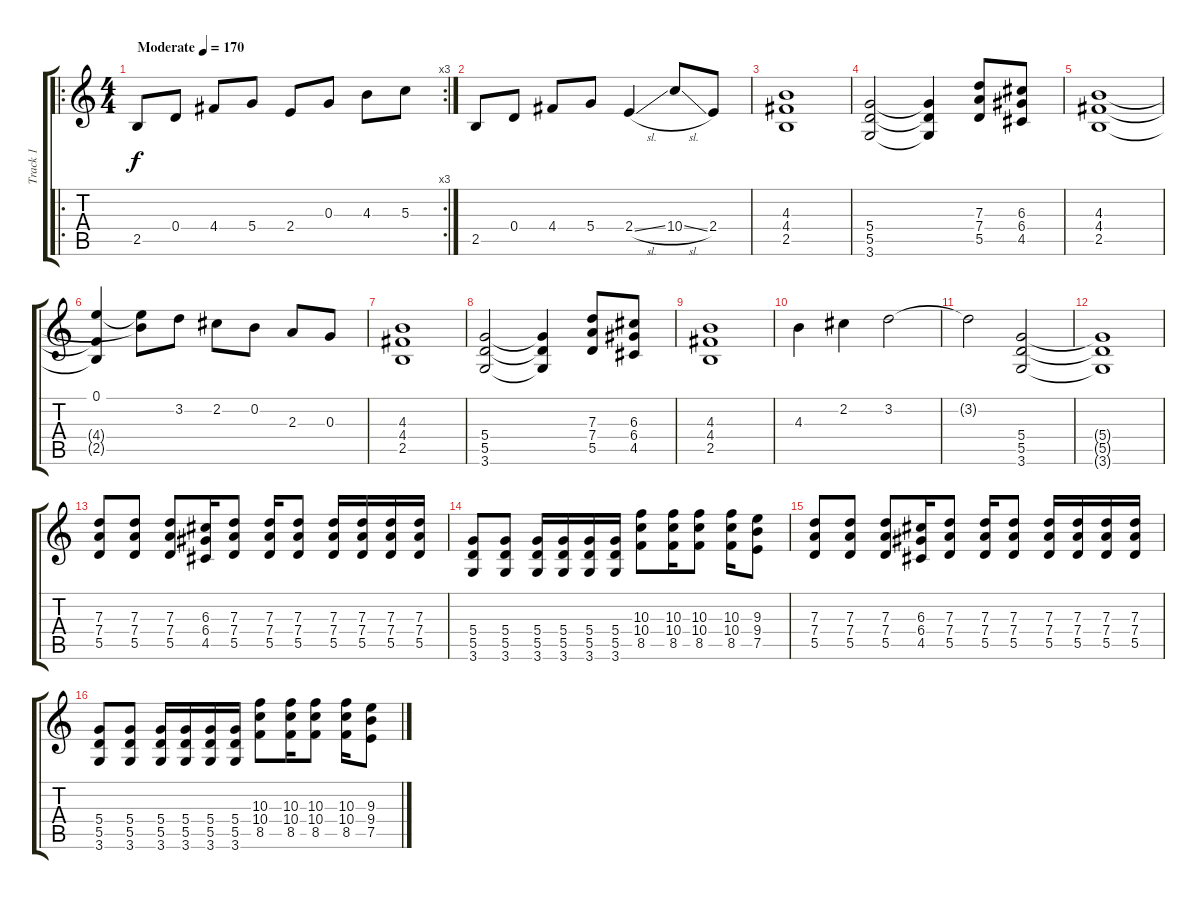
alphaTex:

\track ("Track 1" "Track 1") {instrument distortionguitar}
\staff {score tabs}
\tuning (E4 B3 G3 D3 A2 E2) {hide}
\ro
\rc 3
\ts (4 4)
\tempo (170 "Moderate")
\clef g2
\ks c
2.5.8{dy f instrument distortionguitar} 0.4.8 4.4.8 5.4.8 2.4.8 0.3.8 4.3.8 5.3.8 |
2.5.8 0.4.8 4.4.8 5.4.8 2.4{sl}.4 10.4{sl}.8 2.4.8 |
(4.3 4.4 2.5).1 |
(5.4 5.5 3.6).2 (5.4{t} 5.5{t} 3.6{t}).4 (7.3 7.4 5.5).8 (6.3 6.4 4.5).8 |
(4.3 4.4 2.5).1 |
(0.1 4.4{t} 2.5{t}).4 (0.1{t} 4.3{t}).8 3.2.8 2.2.8 0.2.8 2.3.8 0.3.8 |
(4.3 4.4 2.5).1 |
(5.4 5.5 3.6).2 (5.4{t} 5.5{t} 3.6{t}).4 (7.3 7.4 5.5).8 (6.3 6.4 4.5).8 |
(4.3 4.4 2.5).1 |
4.3.4 2.2.4 3.2.2 |
3.2{t}.2 (5.4 5.5 3.6).2 |
(5.4{t} 5.5{t} 3.6{t}).1 |
(7.3 7.4 5.5).8 (7.3 7.4 5.5).8 (7.3 7.4 5.5).8 (6.3 6.4 4.5).16 (7.3 7.4 5.5).8 (7.3 7.4 5.5).16 (7.3 7.4 5.5).8 (7.3 7.4 5.5).16 (7.3 7.4 5.5).16 (7.3 7.4 5.5).16 (7.3 7.4 5.5).16 |
(5.4 5.5 3.6).8 (5.4 5.5 3.6).8 (5.4 5.5 3.6).16 (5.4 5.5 3.6).16 (5.4 5.5 3.6).16 (5.4 5.5 3.6).16 (10.3 10.4 8.5).8 (10.3 10.4 8.5).16 (10.3 10.4 8.5).8 (10.3 10.4 8.5).16 (9.3 9.4 7.5).8 |
(7.3 7.4 5.5).8 (7.3 7.4 5.5).8 (7.3 7.4 5.5).8 (6.3 6.4 4.5).16 (7.3 7.4 5.5).8 (7.3 7.4 5.5).16 (7.3 7.4 5.5).8 (7.3 7.4 5.5).16 (7.3 7.4 5.5).16 (7.3 7.4 5.5).16 (7.3 7.4 5.5).16 |
(5.4 5.5 3.6).8 (5.4 5.5 3.6).8 (5.4 5.5 3.6).16 (5.4 5.5 3.6).16 (5.4 5.5 3.6).16 (5.4 5.5 3.6).16 (10.3 10.4 8.5).8 (10.3 10.4 8.5).16 (10.3 10.4 8.5).8 (10.3 10.4 8.5).16 (9.3 9.4 7.5).8
